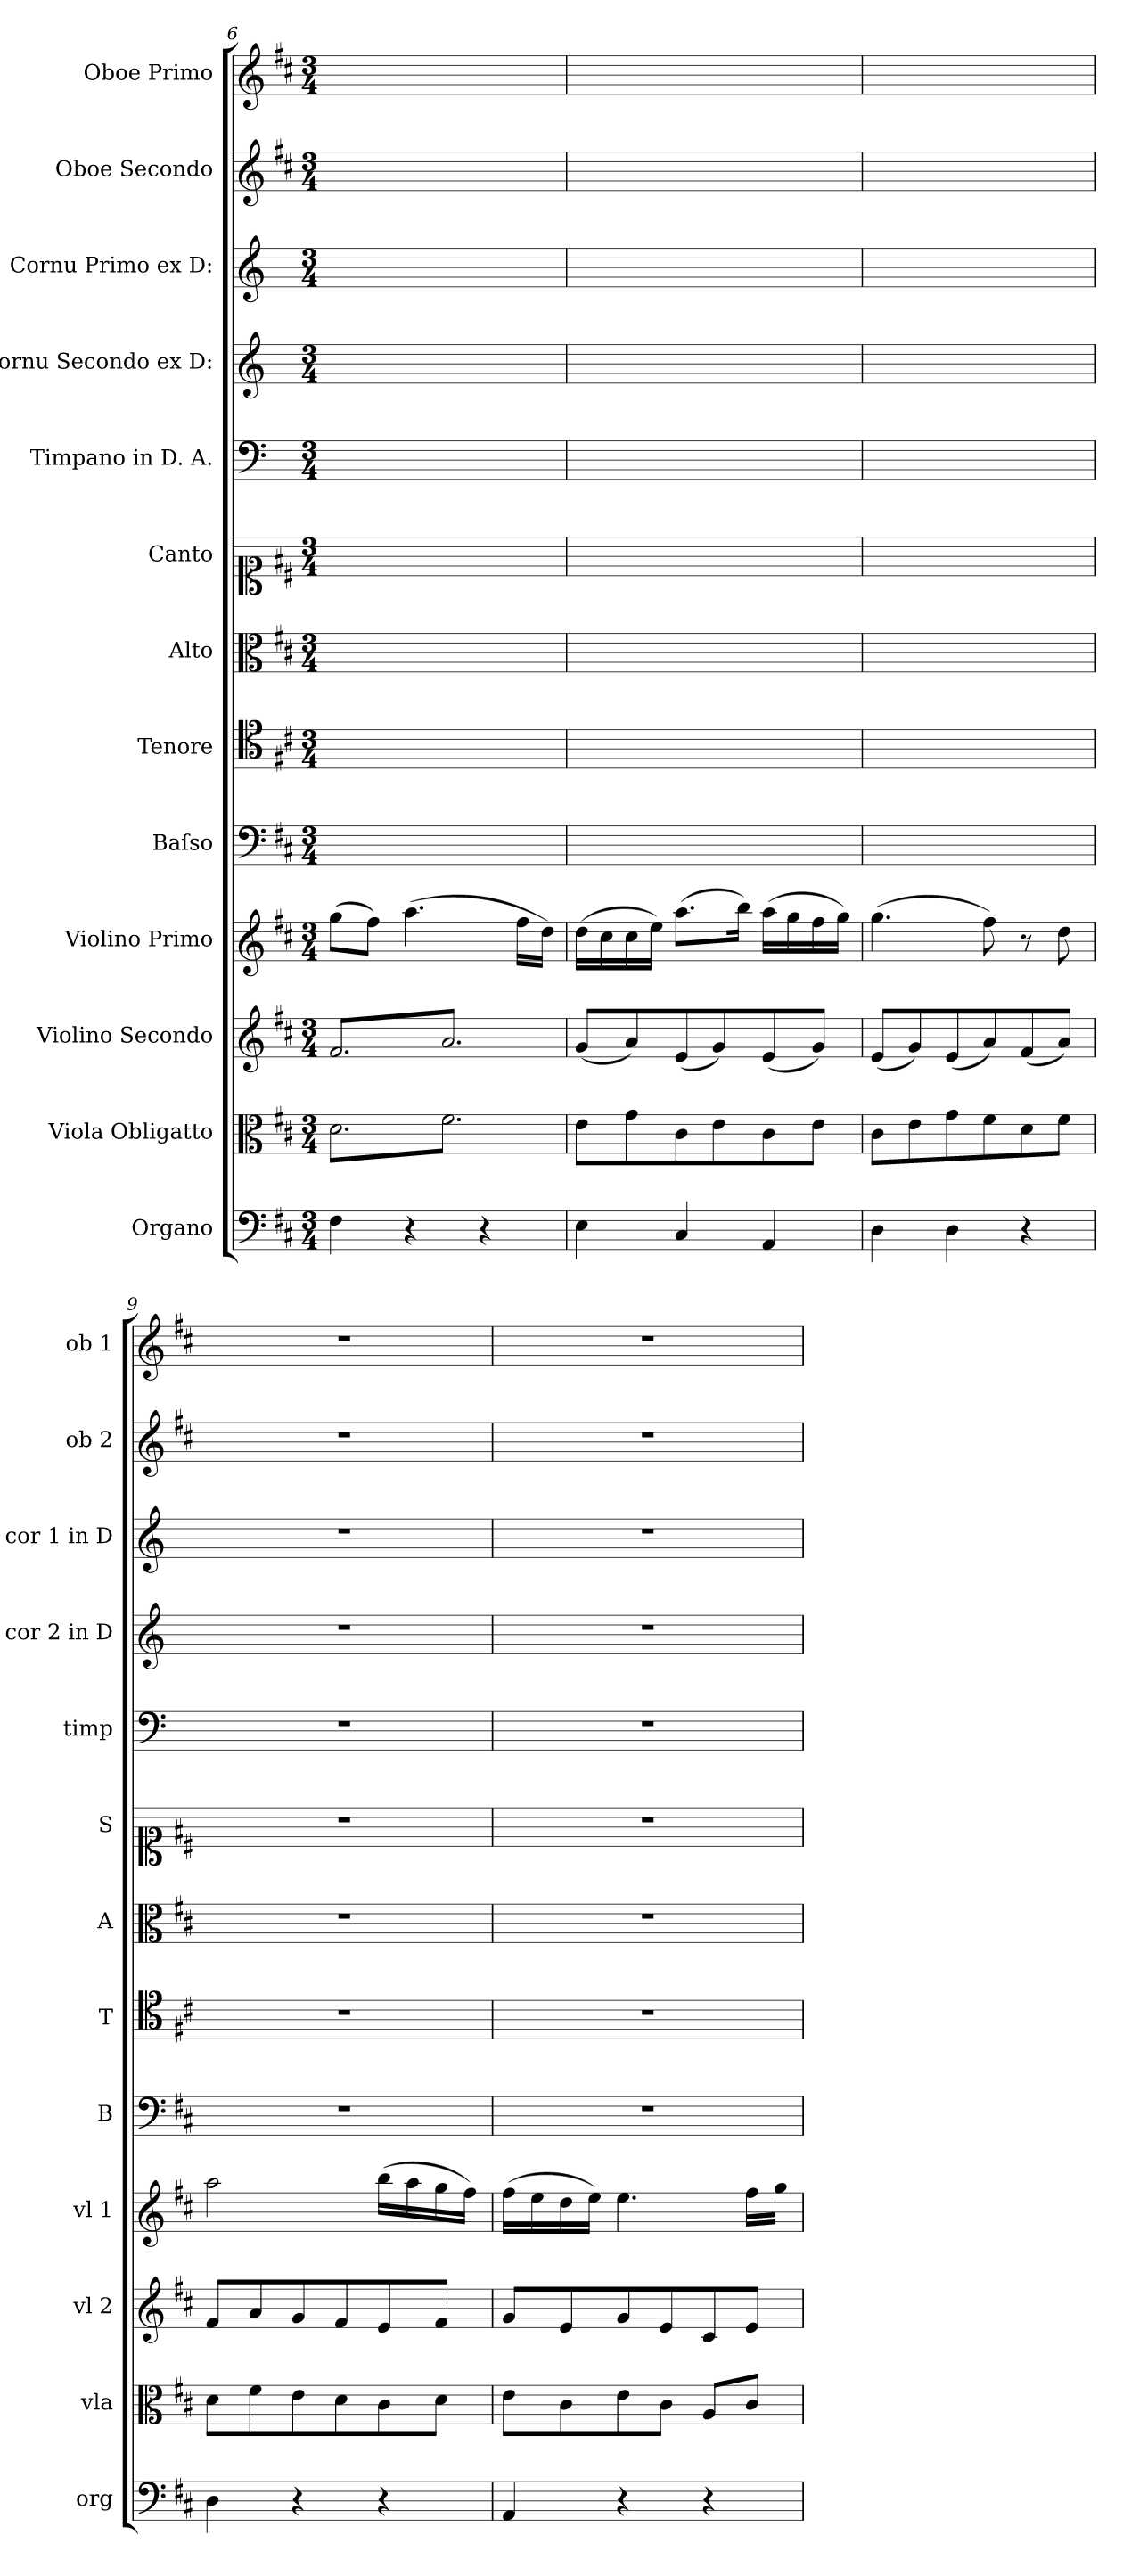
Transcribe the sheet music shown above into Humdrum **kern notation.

**kern	**kern	**kern	**kern	**kern	**kern	**kern	**kern	**kern	**kern	**kern	**kern	**kern
*part13	*part12	*part11	*part10	*part9	*part8	*part7	*part6	*part5	*part4	*part3	*part2	*part1
*staff13	*staff12	*staff11	*staff10	*staff9	*staff8	*staff7	*staff6	*staff5	*staff4	*staff3	*staff2	*staff1
*I"Organo	*I"Viola Obligatto	*I"Violino Secondo	*I"Violino Primo	*I"Baſso	*I"Tenore	*I"Alto	*I"Canto	*I"Timpano in D. A.	*I"Cornu Secondo ex D:	*I"Cornu Primo ex D:	*I"Oboe Secondo	*I"Oboe Primo
*I'org	*I'vla	*I'vl 2	*I'vl 1	*I'B	*I'T	*I'A	*I'S	*I'timp	*I'cor 2 in D	*I'cor 1 in D	*I'ob 2	*I'ob 1
*clefF4	*clefC3	*clefG2	*clefG2	*clefF4	*clefC4	*clefC3	*clefC1	*clefF4	*clefG2	*clefG2	*clefG2	*clefG2
*	*	*	*	*	*	*	*	*	*ITrd6c10	*ITrd6c10	*	*
*k[f#c#]	*k[f#c#]	*k[f#c#]	*k[f#c#]	*k[f#c#]	*k[f#c#]	*k[f#c#]	*k[f#c#]	*	*k[f#c#]	*k[f#c#]	*k[f#c#]	*k[f#c#]
*D:	*D:	*D:	*D:	*D:	*D:	*D:	*D:	*	*D:	*D:	*D:	*D:
*M3/4	*M3/4	*M3/4	*M3/4	*M3/4	*M3/4	*M3/4	*M3/4	*M3/4	*M3/4	*M3/4	*M3/4	*M3/4
=6	=6	=6	=6	=6	=6	=6	=6	=6	=6	=6	=6	=6
*	*tremolo	*	*	*	*	*	*	*	*	*	*	*
*	*	*tremolo	*	*	*	*	*	*	*	*	*	*
4F#\	8d\L	8f#/L	(8gg\L	2.ryy	2.ryy	2.ryy	2.ryy	2.ryy	2.ryy	2.ryy	2.ryy	2.ryy
.	8f#\	8a/	8ff#\J)	.	.	.	.	.	.	.	.	.
4r	8d\	8f#/	(4.aa\	.	.	.	.	.	.	.	.	.
.	8f#\	8a/	.	.	.	.	.	.	.	.	.	.
4r	8d\	8f#/	.	.	.	.	.	.	.	.	.	.
.	8f#\J	8a/J	16ff#\LL	.	.	.	.	.	.	.	.	.
*	*	*Xtremolo	*	*	*	*	*	*	*	*	*	*
*	*Xtremolo	*	*	*	*	*	*	*	*	*	*	*
.	.	.	16dd\JJ)	.	.	.	.	.	.	.	.	.
=7	=7	=7	=7	=7	=7	=7	=7	=7	=7	=7	=7	=7
4E\	8e\L	(8g/L	(16dd\LL	2.ryy	2.ryy	2.ryy	2.ryy	2.ryy	2.ryy	2.ryy	2.ryy	2.ryy
.	.	.	16cc#\	.	.	.	.	.	.	.	.	.
.	8g\	8a/)	16cc#\	.	.	.	.	.	.	.	.	.
.	.	.	16ee\JJ)	.	.	.	.	.	.	.	.	.
4C#/	8c#\	(8e/	(8.aa\L	.	.	.	.	.	.	.	.	.
.	8e\	8g/)	.	.	.	.	.	.	.	.	.	.
.	.	.	16bb\Jk)	.	.	.	.	.	.	.	.	.
4AA/	8c#\	(8e/	(16aa\LL	.	.	.	.	.	.	.	.	.
.	.	.	16gg\	.	.	.	.	.	.	.	.	.
.	8e\J	8g/J)	16ff#\	.	.	.	.	.	.	.	.	.
.	.	.	16gg\JJ)	.	.	.	.	.	.	.	.	.
=8	=8	=8	=8	=8	=8	=8	=8	=8	=8	=8	=8	=8
4D\	8c#\L	(8e/L	(4.gg\	2.ryy	2.ryy	2.ryy	2.ryy	2.ryy	2.ryy	2.ryy	2.ryy	2.ryy
.	8e\	8g/)	.	.	.	.	.	.	.	.	.	.
4D\	8g\	(8e/	.	.	.	.	.	.	.	.	.	.
.	8f#\	8a/)	8ff#\)	.	.	.	.	.	.	.	.	.
4r	8d\	(8f#/	8r	.	.	.	.	.	.	.	.	.
.	8f#\J	8a/J)	8dd\	.	.	.	.	.	.	.	.	.
=9	=9	=9	=9	=9	=9	=9	=9	=9	=9	=9	=9	=9
4D\	8d\L	8f#/L	2aa\	2.r	2.r	2.r	2.r	2.r	2.r	2.r	2.r	2.r
.	8f#\	8a/	.	.	.	.	.	.	.	.	.	.
4r	8e\	8g/	.	.	.	.	.	.	.	.	.	.
.	8d\	8f#/	.	.	.	.	.	.	.	.	.	.
4r	8c#\	8e/	(16bb\LL	.	.	.	.	.	.	.	.	.
.	.	.	16aa\	.	.	.	.	.	.	.	.	.
.	8d\J	8f#/J	16gg\	.	.	.	.	.	.	.	.	.
.	.	.	16ff#\JJ)	.	.	.	.	.	.	.	.	.
=10	=10	=10	=10	=10	=10	=10	=10	=10	=10	=10	=10	=10
4AA/	8e\L	8g/L	(16ff#\LL	2.r	2.r	2.r	2.r	2.r	2.r	2.r	2.r	2.r
.	.	.	16ee\	.	.	.	.	.	.	.	.	.
.	8c#\	8e/	16dd\	.	.	.	.	.	.	.	.	.
.	.	.	16ee\JJ)	.	.	.	.	.	.	.	.	.
4r	8e\	8g/	4.ee\	.	.	.	.	.	.	.	.	.
.	8c#\J	8e/	.	.	.	.	.	.	.	.	.	.
4r	8A/L	8c#/	.	.	.	.	.	.	.	.	.	.
.	8c#/J	8e/J	16ff#\LL	.	.	.	.	.	.	.	.	.
.	.	.	16gg\JJ	.	.	.	.	.	.	.	.	.
=	=	=	=	=	=	=	=	=	=	=	=	=
*-	*-	*-	*-	*-	*-	*-	*-	*-	*-	*-	*-	*-
